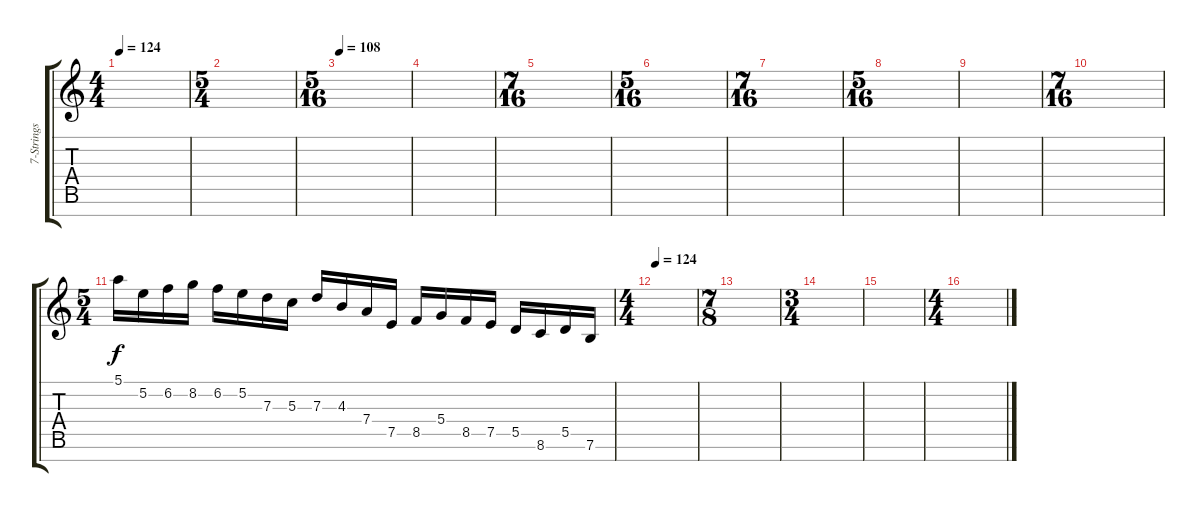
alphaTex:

\track ("7-Strings Distortion Guitar 1" "7-Strings ") {instrument distortionguitar}
\staff {score tabs}
\tuning (E4 B3 G3 D3 A2 E2 B1) {hide}
\ts (4 4)
\tempo 124
\clef g2
\ks c
|
\ts (5 4)
|
\ts (5 16)
\tempo 108
|
|
\ts (7 16)
|
\ts (5 16)
|
\ts (7 16)
|
\ts (5 16)
|
|
\ts (7 16)
|
\ts (5 4)
5.1.16 5.2.16 6.2.16 8.2.16 6.2.16 5.2.16 7.3.16 5.3.16 7.3.16 4.3.16 7.4.16 7.5.16 8.5.16 5.4.16 8.5.16 7.5.16 5.5.16 8.6.16 5.5.16 7.6.16 |
\ts (4 4)
\tempo 124
|
\ts (7 8)
|
\ts (3 4)
|
|
\ts (4 4)
